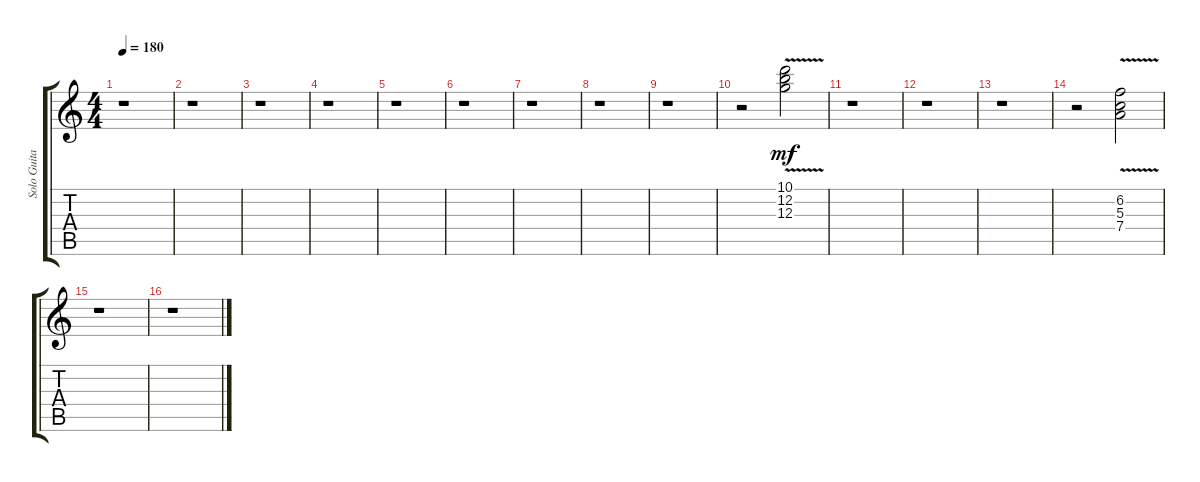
\track ("Solo Guitar" "Solo Guita") {instrument overdrivenguitar}
\staff {score tabs}
\tuning (E4 B3 G3 D3 A2 E2) {hide}
\ts (4 4)
\tempo 180
\clef g2
\ks c
r.1{dy mf} |
r.1 |
r.1 |
r.1 |
r.1 |
r.1 |
r.1 |
r.1 |
r.1 |
r.2 (10.1{v} 12.2{v} 12.3{v}).2 |
r.1 |
r.1 |
r.1 |
r.2 (6.2{v} 5.3{v} 7.4{v}).2 |
r.1 |
r.1
